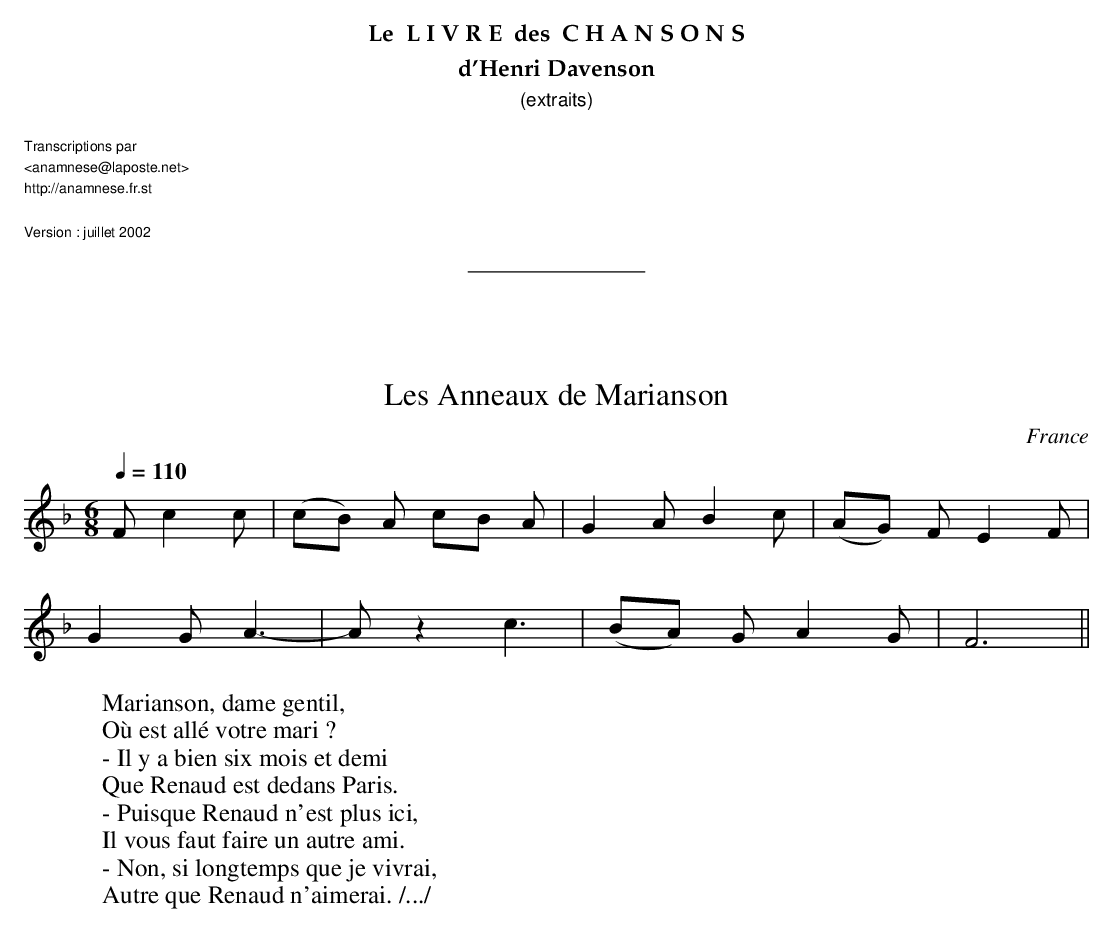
X:1
T:Les Anneaux de Marianson
O:France
M:6/8
L:1/8
Q:1/4=110
K:F
F c2 c | (cB) A c-B A | G2 A B2 c | (AG) F E2 F |
 G2 G A3-|A z2 c3 | (BA) G A2 G | F6 ||
W:Marianson, dame gentil,
W:Où est allé votre mari ?
W:- Il y a bien six mois et demi
W:Que Renaud est dedans Paris.
W:- Puisque Renaud n'est plus ici,
W:Il vous faut faire un autre ami.
W:- Non, si longtemps que je vivrai,
W:Autre que Renaud n'aimerai. /.../
